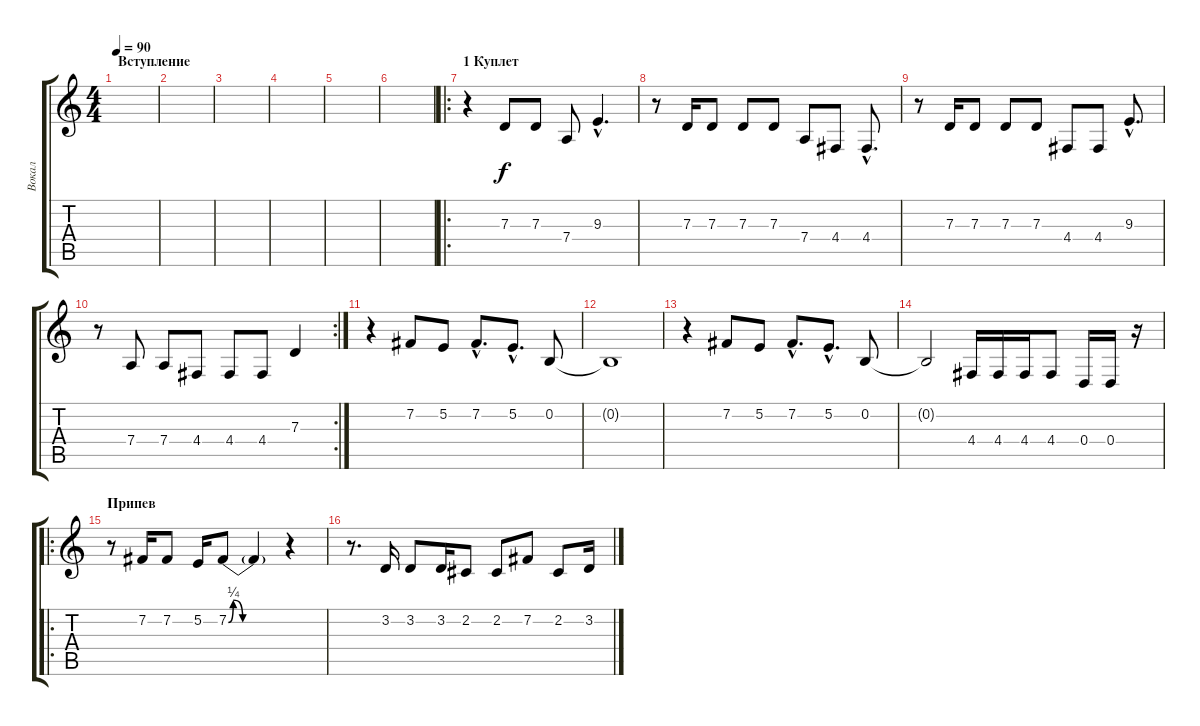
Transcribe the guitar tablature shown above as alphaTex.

\track ("Вокал" "Вокал") {instrument cello}
\staff {score tabs}
\tuning (E4 B3 G3 D3 A2 E2) {hide}
\ts (4 4)
\section ("" "Вступление")
\tempo 90
\clef g2
\ks c
|
|
|
|
|
|
\ro
\section ("" "1 Куплет")
r.4 7.3.8 7.3.8 7.4.8 9.3{hac}.4{d} |
r.8 7.3.16 7.3.8 7.3.8 7.3.8 7.4.8 4.4.8 4.4{hac}.8{d} |
r.8 7.3.16 7.3.8 7.3.8 7.3.8 4.4.8 4.4.8 9.3{hac}.8{d} |
\rc 2
r.8 7.4.8 7.4.8 4.4.8 4.4.8 4.4.8 7.3.4 |
\section ("" "")
r.4 7.2.8 5.2.8 7.2{hac}.8{d} 5.2{hac}.8{d} 0.2.8 |
0.2{t}.1 |
r.4 7.2.8 5.2.8 7.2{hac}.8{d} 5.2{hac}.8{d} 0.2.8 |
0.2{t}.2 4.4.16 4.4.16 4.4.16 4.4.8 0.4.16 0.4.16 r.16 |
\ro
\section ("" "Припев")
r.8 7.2.16 7.2.8 5.2.16 7.2{be (custom 0 0 5 1 15 0 30 0 45 0 60 0)}.8 7.2{t}.4 r.4 |
r.8{d} 3.2.16 3.2.8 3.2.16 2.2.8 2.2.8 7.2.8 2.2.8 3.2.16
